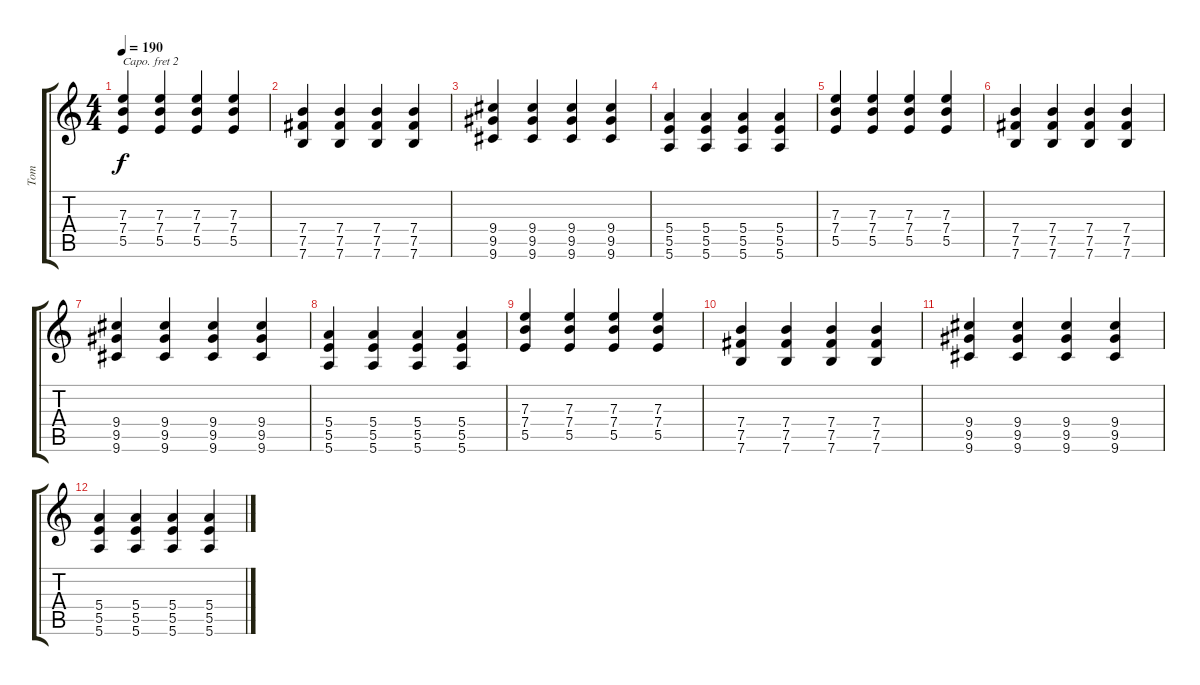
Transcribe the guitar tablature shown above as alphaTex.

\track ("Tom" "Tom") {instrument distortionguitar}
\staff {score tabs}
\capo 2
\tuning (E4 B3 G3 D3 A2 D2) {hide}
\ts (4 4)
\tempo 190
\clef g2
\ks c
(7.3 7.4 5.5).4{dy f} (7.3 7.4 5.5).4 (7.3 7.4 5.5).4 (7.3 7.4 5.5).4 |
(7.4 7.5 7.6).4{volume 4} (7.4 7.5 7.6).4 (7.4 7.5 7.6).4 (7.4 7.5 7.6).4 |
(9.4 9.5 9.6).4 (9.4 9.5 9.6).4 (9.4 9.5 9.6).4 (9.4 9.5 9.6).4 |
(5.4 5.5 5.6).4 (5.4 5.5 5.6).4 (5.4 5.5 5.6).4 (5.4 5.5 5.6).4 |
(7.3 7.4 5.5).4 (7.3 7.4 5.5).4 (7.3 7.4 5.5).4 (7.3 7.4 5.5).4 |
(7.4 7.5 7.6).4{volume 9} (7.4 7.5 7.6).4 (7.4 7.5 7.6).4 (7.4 7.5 7.6).4 |
(9.4 9.5 9.6).4 (9.4 9.5 9.6).4 (9.4 9.5 9.6).4 (9.4 9.5 9.6).4 |
(5.4 5.5 5.6).4 (5.4 5.5 5.6).4 (5.4 5.5 5.6).4 (5.4 5.5 5.6).4 |
(7.3 7.4 5.5).4 (7.3 7.4 5.5).4 (7.3 7.4 5.5).4 (7.3 7.4 5.5).4 |
(7.4 7.5 7.6).4 (7.4 7.5 7.6).4 (7.4 7.5 7.6).4 (7.4 7.5 7.6).4 |
(9.4 9.5 9.6).4{volume 0} (9.4 9.5 9.6).4 (9.4 9.5 9.6).4 (9.4 9.5 9.6).4 |
(5.4 5.5 5.6).4 (5.4 5.5 5.6).4 (5.4 5.5 5.6).4 (5.4 5.5 5.6).4
